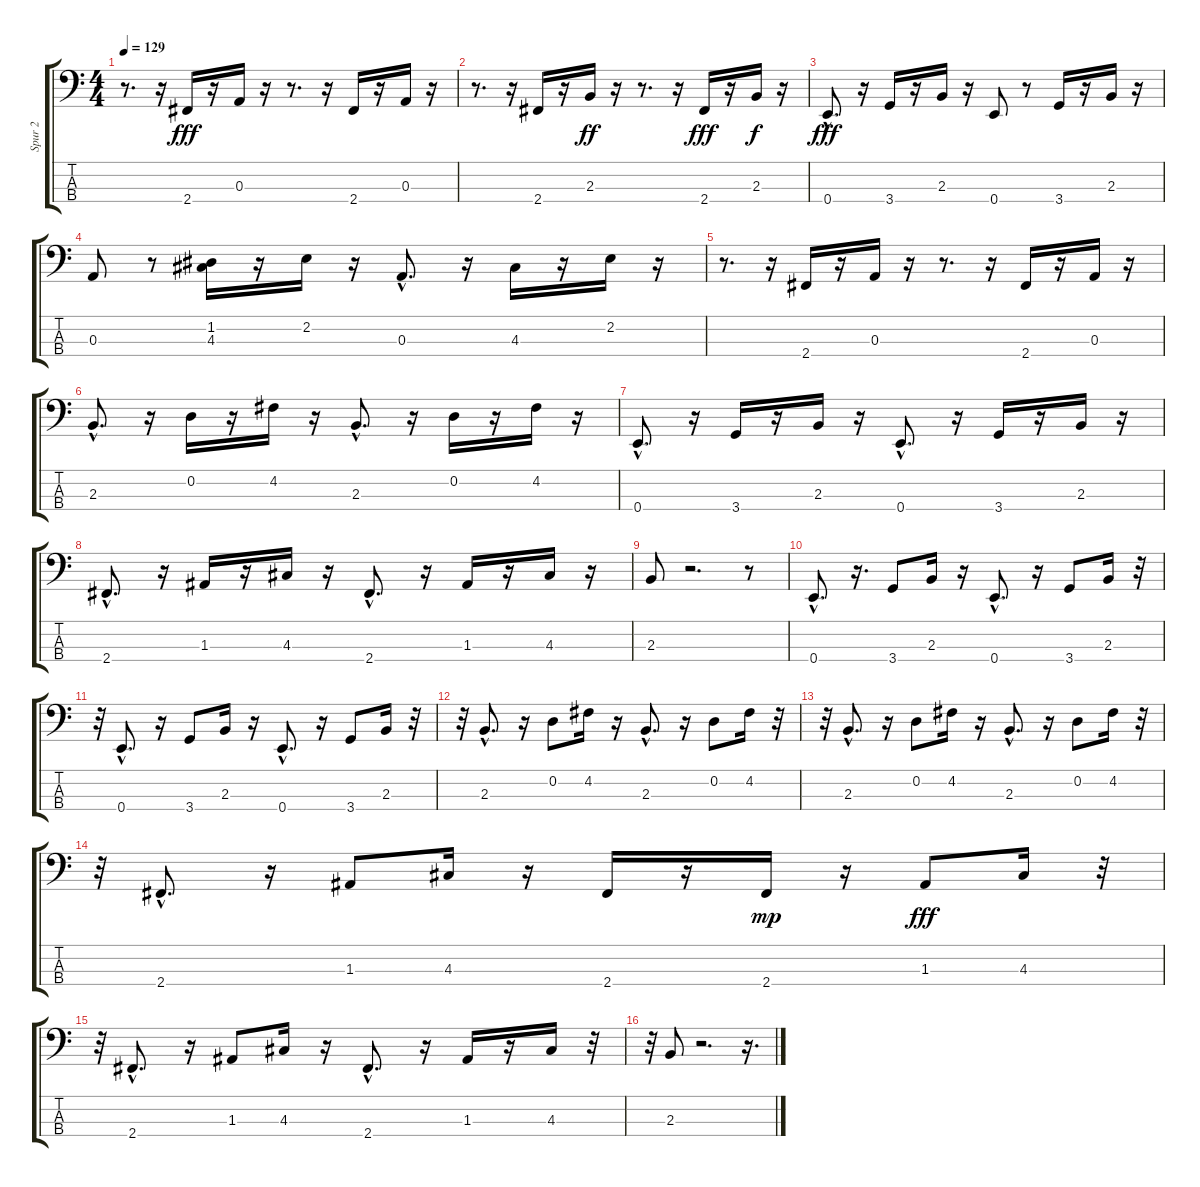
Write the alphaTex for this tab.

\track ("Spur 2" "Spur 2") {instrument synthbass1}
\staff {score tabs}
\tuning (G2 D2 A1 E1) {hide}
\ts (4 4)
\tempo 129
\clef f4
\ks c
r.8{d dy fff} r.16 2.4.16 r.16 0.3.16 r.16 r.8{d} r.16 2.4.16 r.16 0.3.16 r.16 |
r.8{d} r.16 2.4.16 r.16 2.3.16{dy ff} r.16 r.8{d} r.16 2.4.16{dy fff} r.16 2.3.16{dy f} r.16 |
0.4{hac}.8{d dy fff} r.16 3.4.16 r.16 2.3.16 r.16 0.4.8 r.8 3.4.16 r.16 2.3.16 r.16 |
0.3.8 r.8 (1.2 4.3).16 r.16 2.2.16 r.16 0.3{hac}.8{d} r.16 4.3.16 r.16 2.2.16 r.16 |
r.8{d} r.16 2.4.16 r.16 0.3.16 r.16 r.8{d} r.16 2.4.16 r.16 0.3.16 r.16 |
2.3{hac}.8{d} r.16 0.2.16 r.16 4.2.16 r.16 2.3{hac}.8{d} r.16 0.2.16 r.16 4.2.16 r.16 |
0.4{hac}.8{d} r.16 3.4.16 r.16 2.3.16 r.16 0.4{hac}.8{d} r.16 3.4.16 r.16 2.3.16 r.16 |
2.4{hac}.8{d} r.16 1.3.16 r.16 4.3.16 r.16 2.4{hac}.8{d} r.16 1.3.16 r.16 4.3.16 r.16 |
2.3.8 r.2{d} r.8 |
0.4{hac}.8{d} r.16{d} 3.4.8 2.3.16 r.16 0.4{hac}.8{d} r.16 3.4.8 2.3.16 r.32 |
r.32 0.4{hac}.8{d} r.16 3.4.8 2.3.16 r.16 0.4{hac}.8{d} r.16 3.4.8 2.3.16 r.32 |
r.32 2.3{hac}.8{d} r.16 0.2.8 4.2.16 r.16 2.3{hac}.8{d} r.16 0.2.8 4.2.16 r.32 |
r.32 2.3{hac}.8{d} r.16 0.2.8 4.2.16 r.16 2.3{hac}.8{d} r.16 0.2.8 4.2.16 r.32 |
r.32 2.4{hac}.8{d} r.16 1.3.8 4.3.16 r.16 2.4.16 r.16 2.4.16{dy mp} r.16 1.3.8{dy fff} 4.3.16 r.32 |
r.32 2.4{hac}.8{d} r.16 1.3.8 4.3.16 r.16 2.4{hac}.8{d} r.16 1.3.16 r.16 4.3.16 r.32 |
r.32 2.3.8 r.2{d} r.16{d}
